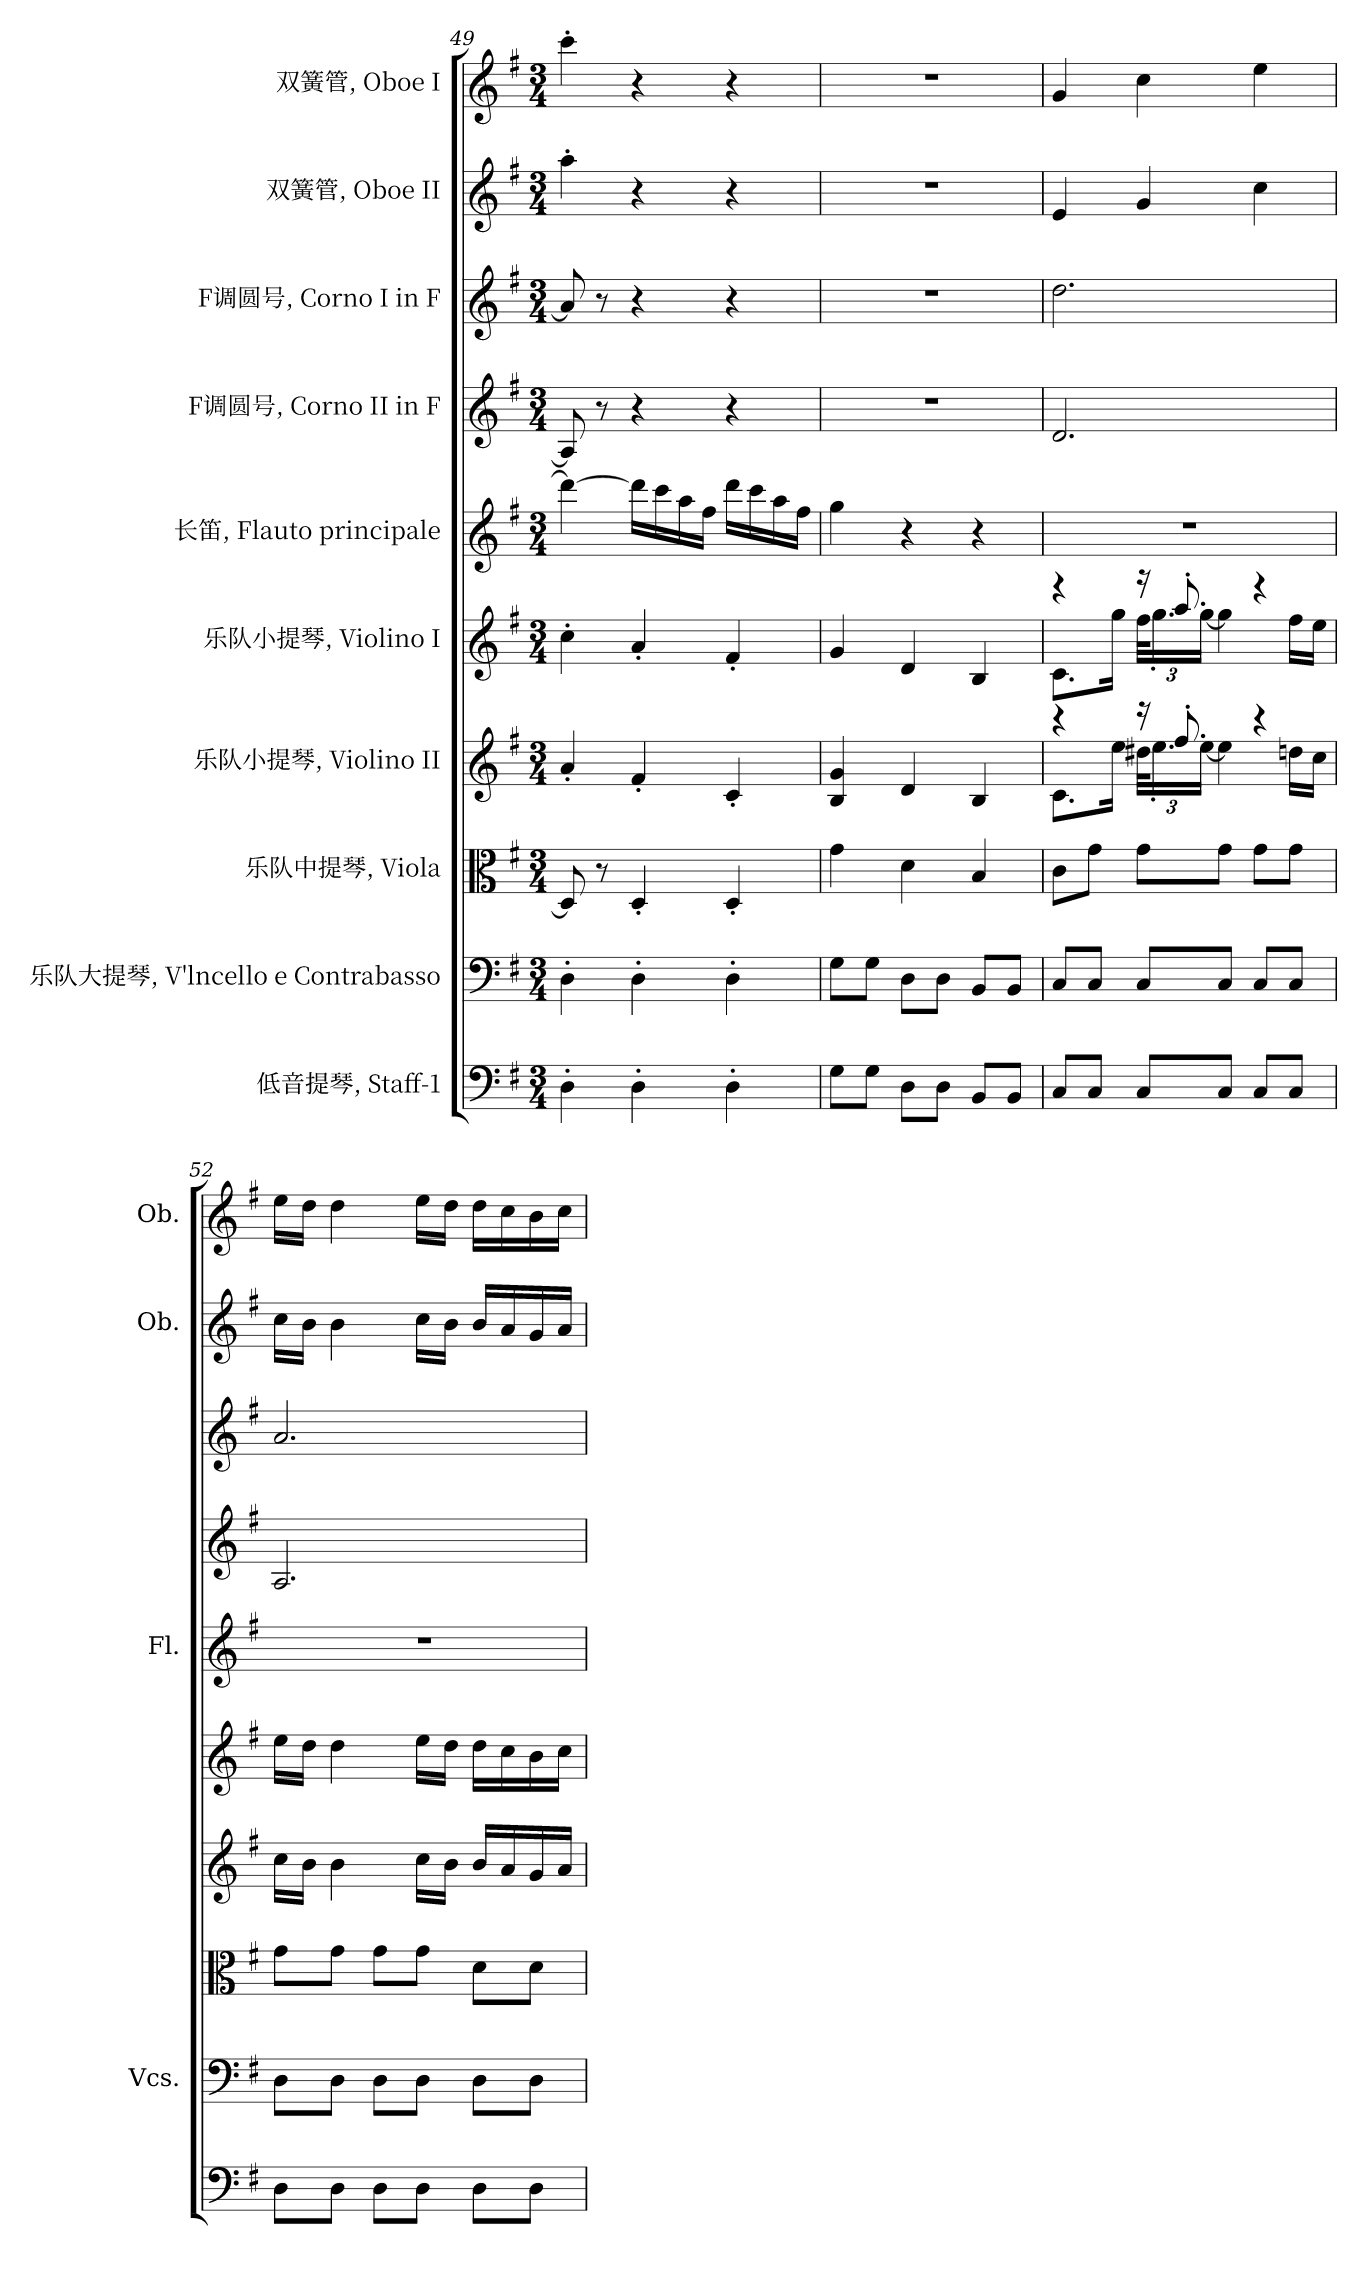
**kern	**kern	**kern	**kern	**kern	**kern	**kern	**kern	**kern	**kern
*part10	*part9	*part8	*part7	*part6	*part5	*part4	*part3	*part2	*part1
*staff10	*staff9	*staff8	*staff7	*staff6	*staff5	*staff4	*staff3	*staff2	*staff1
*I"低音提琴, Staff-1	*I"乐队大提琴, V'lncello e Contrabasso	*I"乐队中提琴, Viola	*I"乐队小提琴, Violino II	*I"乐队小提琴, Violino I	*I"长笛, Flauto principale	*I"F调圆号, Corno II in F	*I"F调圆号, Corno I in F	*I"双簧管, Oboe II	*I"双簧管, Oboe I
*	*I'Vcs.	*	*	*	*I'Fl.	*	*	*I'Ob.	*I'Ob.
*clefF4	*clefF4	*clefC3	*clefG2	*clefG2	*clefG2	*clefG2	*clefG2	*clefG2	*clefG2
*ITrd7c12	*	*	*	*	*	*ITrd4c7	*ITrd4c7	*	*
*k[f#]	*k[f#]	*k[f#]	*k[f#]	*k[f#]	*k[f#]	*k[]	*k[]	*k[f#]	*k[f#]
*M3/4	*M3/4	*M3/4	*M3/4	*M3/4	*M3/4	*M3/4	*M3/4	*M3/4	*M3/4
=49	=49	=49	=49	=49	=49	=49	=49	=49	=49
4DD'\	4D'\	8D/]	4a'/	4cc'\	4ddd\_	8D/]	8d/]	4aa'\	4ccc'\
.	.	8r	.	.	.	8r	8r	.	.
4DD'\	4D'\	4D'/	4f#'/	4a'/	16ddd\LL]	4r	4r	4r	4r
.	.	.	.	.	16ccc\	.	.	.	.
.	.	.	.	.	16aa\	.	.	.	.
.	.	.	.	.	16ff#\JJ	.	.	.	.
4DD'\	4D'\	4D'/	4c'/	4f#'/	16ddd\LL	4r	4r	4r	4r
.	.	.	.	.	16ccc\	.	.	.	.
.	.	.	.	.	16aa\	.	.	.	.
.	.	.	.	.	16ff#\JJ	.	.	.	.
!!LO:PB:g=z
=50	=50	=50	=50	=50	=50	=50	=50	=50	=50
8GG\L	8G\L	4g\	4B/ 4g/	4g/	4gg\	2.r	2.r	2.r	2.r
8GG\J	8G\J	.	.	.	.	.	.	.	.
8DD\L	8D\L	4d\	4d/	4d/	4r	.	.	.	.
8DD\J	8D\J	.	.	.	.	.	.	.	.
8BBB/L	8BB/L	4B/	4B/	4B/	4r	.	.	.	.
8BBB/J	8BB/J	.	.	.	.	.	.	.	.
=51	=51	=51	=51	=51	=51	=51	=51	=51	=51
*	*	*	*^	*^	*	*	*	*	*
8CC/L	8C/L	8c\L	4r	8.c\L	4r	8.c\L	2.r	2.G/	2.g\	4e/	4g/
8CC/J	8C/J	8g\J	.	.	.	.	.	.	.	.	.
.	.	.	.	16ee\Jk	.	16gg\Jk	.	.	.	.	.
*	*	*	*	*Xbrackettup	*	*Xbrackettup	*	*	*	*	*
8CC/L	8C/L	8g\L	16r	48dd#X\KLL	16r	48ff#\KLL	.	.	.	4g/	4cc\
.	.	.	.	24.ee'\	.	24.gg'\	.	.	.	.	.
.	.	.	8.ff#'/	.	8.aa'/	.	.	.	.	.	.
.	.	.	.	[24ee\JJ	.	[24gg\JJ	.	.	.	.	.
8CC/J	8C/J	8g\J	.	4ee\]	.	4gg\]	.	.	.	.	.
8CC/L	8C/L	8g\L	4r	.	4r	.	.	.	.	4cc\	4ee\
8CC/J	8C/J	8g\J	.	16ddn\LL	.	16ff#\LL	.	.	.	.	.
.	.	.	.	16cc\JJ	.	16ee\JJ	.	.	.	.	.
*	*	*	*v	*v	*	*	*	*	*	*	*
*	*	*	*	*v	*v	*	*	*	*	*
=52	=52	=52	=52	=52	=52	=52	=52	=52	=52
8DD\L	8D\L	8g\L	16cc\LL	16ee\LL	2.r	2.D/	2.d/	16cc\LL	16ee\LL
.	.	.	16b\JJ	16dd\JJ	.	.	.	16b\JJ	16dd\JJ
8DD\J	8D\J	8g\J	4b\	4dd\	.	.	.	4b\	4dd\
8DD\L	8D\L	8g\L	.	.	.	.	.	.	.
8DD\J	8D\J	8g\J	16cc\LL	16ee\LL	.	.	.	16cc\LL	16ee\LL
.	.	.	16b\JJ	16dd\JJ	.	.	.	16b\JJ	16dd\JJ
8DD\L	8D\L	8d\L	16b/LL	16dd\LL	.	.	.	16b/LL	16dd\LL
.	.	.	16a/	16cc\	.	.	.	16a/	16cc\
8DD\J	8D\J	8d\J	16g/	16b\	.	.	.	16g/	16b\
.	.	.	16a/JJ	16cc\JJ	.	.	.	16a/JJ	16cc\JJ
=	=	=	=	=	=	=	=	=	=
*-	*-	*-	*-	*-	*-	*-	*-	*-	*-
